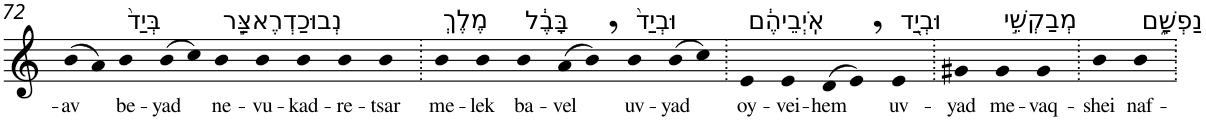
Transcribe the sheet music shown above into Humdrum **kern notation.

**kern	**text
*part1	*part1
*staff1	*staff1
*I"Piano	*
*I'Pno	*
!!LO:PB:g=z
*clefG2	*
*k[]	*
=72	=72
!	!LO:LY:b
(>8b	-av
8a)	.
!LO:TX:a:t=בְּיַד֙	!
!	!LO:LY:b
4b	be-
!	!LO:LY:b
(>8b	-yad
8cc)	.
!LO:TX:a:t=נְבוּכַדְרֶאצַּ֣ר	!
!	!LO:LY:b
4b	ne-
!	!LO:LY:b
4b	-vu-
!	!LO:LY:b
4b	-kad-
!	!LO:LY:b
4b	-re-
!	!LO:LY:b
4b	-tsar
=73.	=73.
!LO:TX:a:t=מֶלֶךְ	!
!	!LO:LY:b
4b	me-
!	!LO:LY:b
4b	-lek
!LO:TX:a:t=בָּבֶ֔ל	!
!	!LO:LY:b
4b	ba-
!	!LO:LY:b
(>8a	-vel
8b,)	.
!LO:TX:a:t=וּבְיַד֙	!
!	!LO:LY:b
4b	uv-
!	!LO:LY:b
(>8b	-yad
8cc)	.
=74.	=74.
!LO:TX:a:t=אֹֽיְבֵיהֶ֔ם	!
!	!LO:LY:b
4e	oy-
!	!LO:LY:b
4e	-vei-
!	!LO:LY:b
(>8d	-hem
8e,)	.
!LO:TX:a:t=וּבְיַ֖ד	!
!	!LO:LY:b
4e	uv-
=75.	=75.
!	!LO:LY:b
4g#X	-yad
!LO:TX:a:t=מְבַקְשֵׁ֣י	!
!	!LO:LY:b
4g#	me-
!	!LO:LY:b
4g#	-vaq-
=76.	=76.
!	!LO:LY:b
4b	-shei
!LO:TX:a:t=נַפְשָׁ֑ם	!
!	!LO:LY:b
4b	naf-
=.	=.
*-	*-
